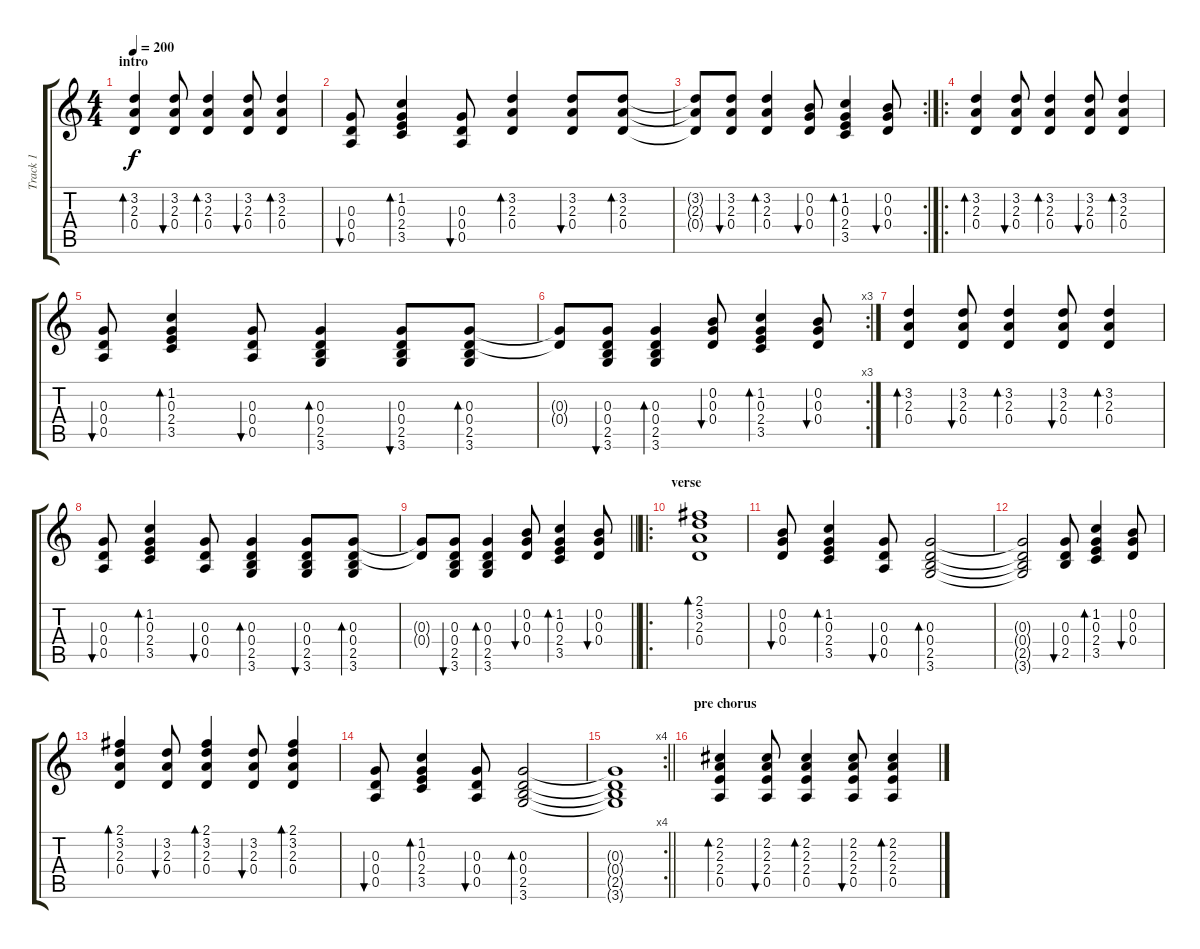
\track ("Track 1" "Track 1") {instrument acousticguitarsteel}
\staff {score tabs}
\tuning (E4 B3 G3 D3 A2 E2) {hide}
\ts (4 4)
\section ("" "intro")
\tempo 200
\clef g2
\ks c
(3.2 2.3 0.4).4{bd 60 dy f instrument acousticguitarsteel} (3.2 2.3 0.4).8{bu 60} (3.2 2.3 0.4).4{bd 60} (3.2 2.3 0.4).8{bu 60} (3.2 2.3 0.4).4{bd 60} |
(0.3 0.4 0.5).8{bu 60} (1.2 0.3 2.4 3.5).4{bd 60} (0.3 0.4 0.5).8{bu 60} (3.2 2.3 0.4).4{bd 60} (3.2 2.3 0.4).8{bu 60} (3.2 2.3 0.4).8{bd 60} |
\rc 2
(3.2{t} 2.3{t} 0.4{t}).8 (3.2 2.3 0.4).8{bu 60} (3.2 2.3 0.4).4{bd 60} (0.2 0.3 0.4).8{bu 60} (1.2 0.3 2.4 3.5).4{bd 60} (0.2 0.3 0.4).8{bu 60} |
\ro
(3.2 2.3 0.4).4{bd 60} (3.2 2.3 0.4).8{bu 60} (3.2 2.3 0.4).4{bd 60} (3.2 2.3 0.4).8{bu 60} (3.2 2.3 0.4).4{bd 60} |
(0.3 0.4 0.5).8{bu 60} (1.2 0.3 2.4 3.5).4{bd 60} (0.3 0.4 0.5).8{bu 60} (0.3 0.4 2.5 3.6).4{bd 60} (0.3 0.4 2.5 3.6).8{bu 60} (0.3 0.4 2.5 3.6).8{bd 60} |
\rc 3
(0.3{t} 0.4{t}).8 (0.3 0.4 2.5 3.6).8{bu 60} (0.3 0.4 2.5 3.6).4{bd 60} (0.2 0.3 0.4).8{bu 60} (1.2 0.3 2.4 3.5).4{bd 60} (0.2 0.3 0.4).8{bu 60} |
(3.2 2.3 0.4).4{bd 60} (3.2 2.3 0.4).8{bu 60} (3.2 2.3 0.4).4{bd 60} (3.2 2.3 0.4).8{bu 60} (3.2 2.3 0.4).4{bd 60} |
(0.3 0.4 0.5).8{bu 60} (1.2 0.3 2.4 3.5).4{bd 60} (0.3 0.4 0.5).8{bu 60} (0.3 0.4 2.5 3.6).4{bd 60} (0.3 0.4 2.5 3.6).8{bu 60} (0.3 0.4 2.5 3.6).8{bd 60} |
\barLineRight lightlight
(0.3{t} 0.4{t}).8 (0.3 0.4 2.5 3.6).8{bu 60} (0.3 0.4 2.5 3.6).4{bd 60} (0.2 0.3 0.4).8{bu 60} (1.2 0.3 2.4 3.5).4{bd 60} (0.2 0.3 0.4).8{bu 60} |
\ro
\section ("" "verse")
(2.1 3.2 2.3 0.4).1{bd 60} |
(0.2 0.3 0.4).8{bu 60} (1.2 0.3 2.4 3.5).4{bd 60} (0.3 0.4 0.5).8{bu 60} (0.3 0.4 2.5 3.6).2{bd 60} |
(0.3{t} 0.4{t} 2.5{t} 3.6{t}).2 (0.3 0.4 2.5).8{bu 60} (1.2 0.3 2.4 3.5).4{bd 60} (0.2 0.3 0.4).8{bu 60} |
(2.1 3.2 2.3 0.4).4{bd 60} (3.2 2.3 0.4).8{bu 60} (2.1 3.2 2.3 0.4).4{bd 60} (3.2 2.3 0.4).8{bu 60} (2.1 3.2 2.3 0.4).4{bd 60} |
(0.3 0.4 0.5).8{bu 60} (1.2 0.3 2.4 3.5).4{bd 60} (0.3 0.4 0.5).8{bu 60} (0.3 0.4 2.5 3.6).2{bd 60} |
\rc 4
\barLineRight lightlight
(0.3{t} 0.4{t} 2.5{t} 3.6{t}).1 |
\section ("" "pre chorus")
(2.2 2.3 2.4 0.5).4{bd 60} (2.2 2.3 2.4 0.5).8{bu 60} (2.2 2.3 2.4 0.5).4{bd 60} (2.2 2.3 2.4 0.5).8{bu 60} (2.2 2.3 2.4 0.5).4{bd 60}
